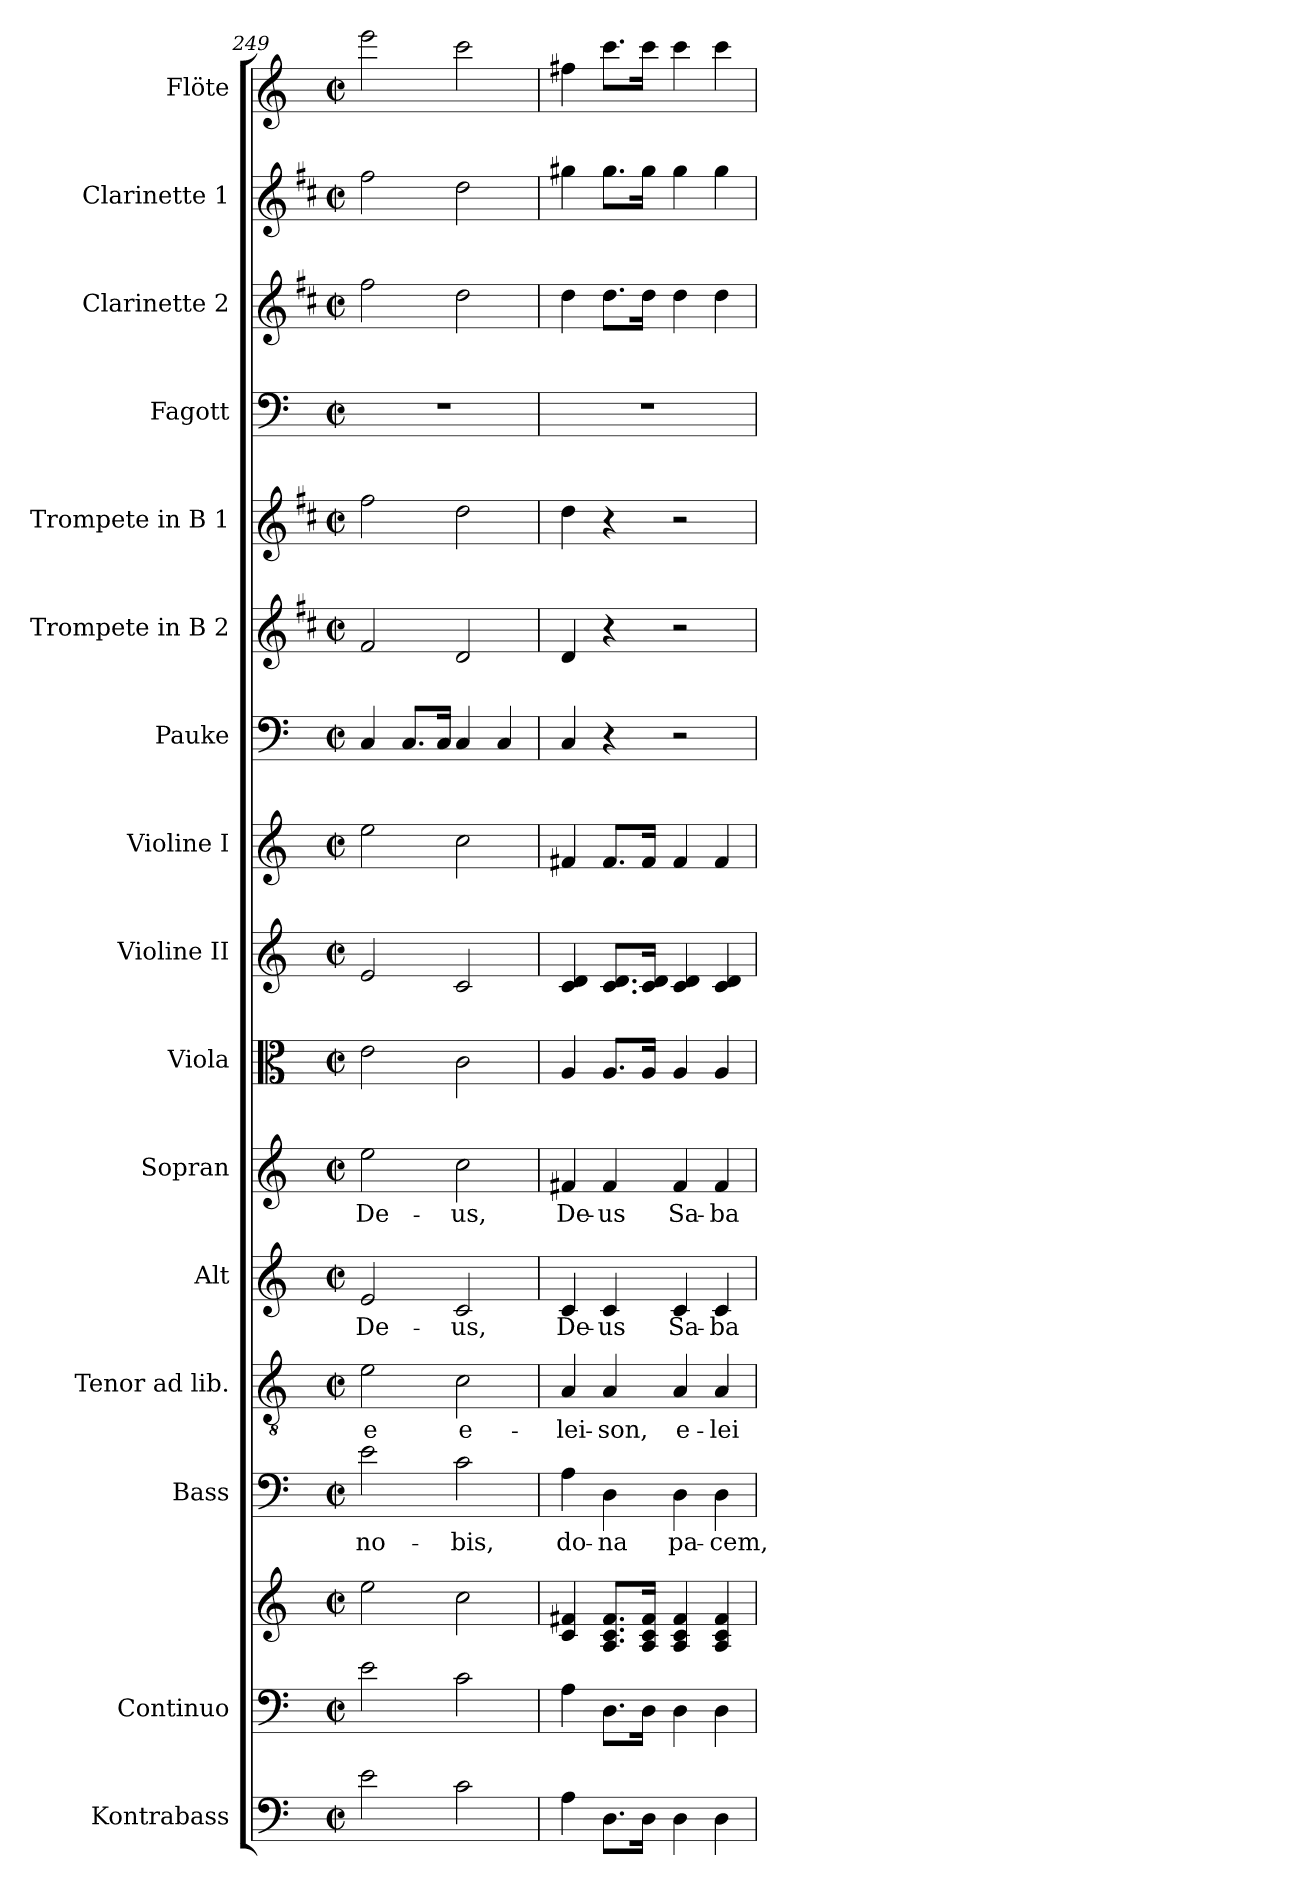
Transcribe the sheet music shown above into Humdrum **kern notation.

**kern	**kern	**kern	**kern	**text	**kern	**text	**kern	**text	**kern	**text	**kern	**kern	**kern	**kern	**kern	**kern	**kern	**kern	**kern	**kern
*part16	*part15	*part15	*part14	*part14	*part13	*part13	*part12	*part12	*part11	*part11	*part10	*part9	*part8	*part7	*part6	*part5	*part4	*part3	*part2	*part1
*staff17	*staff16	*staff15	*staff14	*staff14	*staff13	*staff13	*staff12	*staff12	*staff11	*staff11	*staff10	*staff9	*staff8	*staff7	*staff6	*staff5	*staff4	*staff3	*staff2	*staff1
*I"Kontrabass	*I"Continuo	*	*I"Bass	*	*I"Tenor ad lib.	*	*I"Alt	*	*I"Sopran	*	*I"Viola	*I"Violine II	*I"Violine I	*I"Pauke	*I"Trompete in B 2	*I"Trompete in B 1	*I"Fagott	*I"Clarinette 2	*I"Clarinette 1	*I"Flöte
*I'Kb.	*I'cont.	*	*I'B	*	*I'T	*	*I'A	*	*I'S	*	*I'Vla.	*I'Vl. II	*I'Vl. I	*I'Pk.	*	*	*I'Fg.	*I'Cl. 2	*I'Cl. 1	*I'Fl.
!!LO:PB:g=z
*clefF4	*clefF4	*clefG2	*clefF4	*	*clefGv2	*	*clefG2	*	*clefG2	*	*clefC3	*clefG2	*clefG2	*clefF4	*clefG2	*clefG2	*clefF4	*clefG2	*clefG2	*clefG2
*ITrd7c12	*	*	*	*	*	*	*	*	*	*	*	*	*	*	*ITrd1c2	*ITrd1c2	*	*ITrd1c2	*ITrd1c2	*
*k[]	*k[]	*k[]	*k[]	*	*k[]	*	*k[]	*	*k[]	*	*k[]	*k[]	*k[]	*k[]	*k[]	*k[]	*k[]	*k[]	*k[]	*k[]
*C:	*C:	*C:	*C:	*	*C:	*	*C:	*	*C:	*	*C:	*C:	*C:	*C:	*C:	*C:	*C:	*C:	*C:	*C:
*M2/2	*M2/2	*M2/2	*M2/2	*	*M2/2	*	*M2/2	*	*M2/2	*	*M2/2	*M2/2	*M2/2	*M2/2	*M2/2	*M2/2	*M2/2	*M2/2	*M2/2	*M2/2
*met(c|)	*met(c|)	*met(c|)	*met(c|)	*	*met(c|)	*	*met(c|)	*	*met(c|)	*	*met(c|)	*met(c|)	*met(c|)	*met(c|)	*met(c|)	*met(c|)	*met(c|)	*met(c|)	*met(c|)	*met(c|)
=249	=249	=249	=249	=249	=249	=249	=249	=249	=249	=249	=249	=249	=249	=249	=249	=249	=249	=249	=249	=249
!	!	!	!	!LO:LY:b	!	!LO:LY:b	!	!LO:LY:b	!	!LO:LY:b	!	!	!	!	!	!	!	!	!	!
2E\	2e\	2ee\	2e\	no-	2e\	-e	2e/	De-	2ee\	De-	2e\	2e/	2ee\	4C/	2e/	2ee\	1r	2ee\	2ee\	2eee\
.	.	.	.	.	.	.	.	.	.	.	.	.	.	8.C/L	.	.	.	.	.	.
.	.	.	.	.	.	.	.	.	.	.	.	.	.	16C/Jk	.	.	.	.	.	.
!	!	!	!	!LO:LY:b	!	!LO:LY:b	!	!LO:LY:b	!	!LO:LY:b	!	!	!	!	!	!	!	!	!	!
2C\	2c\	2cc\	2c\	-bis,	2c\	e-	2c/	-us,	2cc\	-us,	2c\	2c/	2cc\	4C/	2c/	2cc\	.	2cc\	2cc\	2ccc\
.	.	.	.	.	.	.	.	.	.	.	.	.	.	4C/	.	.	.	.	.	.
=250	=250	=250	=250	=250	=250	=250	=250	=250	=250	=250	=250	=250	=250	=250	=250	=250	=250	=250	=250	=250
!	!	!	!	!LO:LY:b	!	!LO:LY:b	!	!LO:LY:b	!	!LO:LY:b	!	!	!	!	!	!	!	!	!	!
4AA\	4A\	4c/ 4f#X/	4A\	do-	4A/	-lei-	4c/	De-	4f#X/	De-	4A/	4c/ 4d/	4f#X/	4C/	4c/	4cc\	1r	4cc\	4ff#X\	4ff#X\
!	!	!	!	!LO:LY:b	!	!LO:LY:b	!	!LO:LY:b	!	!LO:LY:b	!	!	!	!	!	!	!	!	!	!
8.DD\L	8.D\L	8.A/ 8.c/ 8.f#/L	4D\	-na	4A/	-son,	4c/	-us	4f#/	-us	8.A/L	8.c/ 8.d/L	8.f#/L	4r	4r	4r	.	8.cc\L	8.ff#\L	8.ccc\L
16DD\Jk	16D\Jk	16A/ 16c/ 16f#/Jk	.	.	.	.	.	.	.	.	16A/Jk	16c/ 16d/Jk	16f#/Jk	.	.	.	.	16cc\Jk	16ff#\Jk	16ccc\Jk
!	!	!	!	!LO:LY:b	!	!LO:LY:b	!	!LO:LY:b	!	!LO:LY:b	!	!	!	!	!	!	!	!	!	!
4DD\	4D\	4A/ 4c/ 4f#/	4D\	pa-	4A/	e-	4c/	Sa-	4f#/	Sa-	4A/	4c/ 4d/	4f#/	2r	2r	2r	.	4cc\	4ff#\	4ccc\
!	!	!	!	!LO:LY:b	!	!LO:LY:b	!	!LO:LY:b	!	!LO:LY:b	!	!	!	!	!	!	!	!	!	!
4DD\	4D\	4A/ 4c/ 4f#/	4D\	-cem,	4A/	-lei-	4c/	-ba-	4f#/	-ba-	4A/	4c/ 4d/	4f#/	.	.	.	.	4cc\	4ff#\	4ccc\
=	=	=	=	=	=	=	=	=	=	=	=	=	=	=	=	=	=	=	=	=
*-	*-	*-	*-	*-	*-	*-	*-	*-	*-	*-	*-	*-	*-	*-	*-	*-	*-	*-	*-	*-
